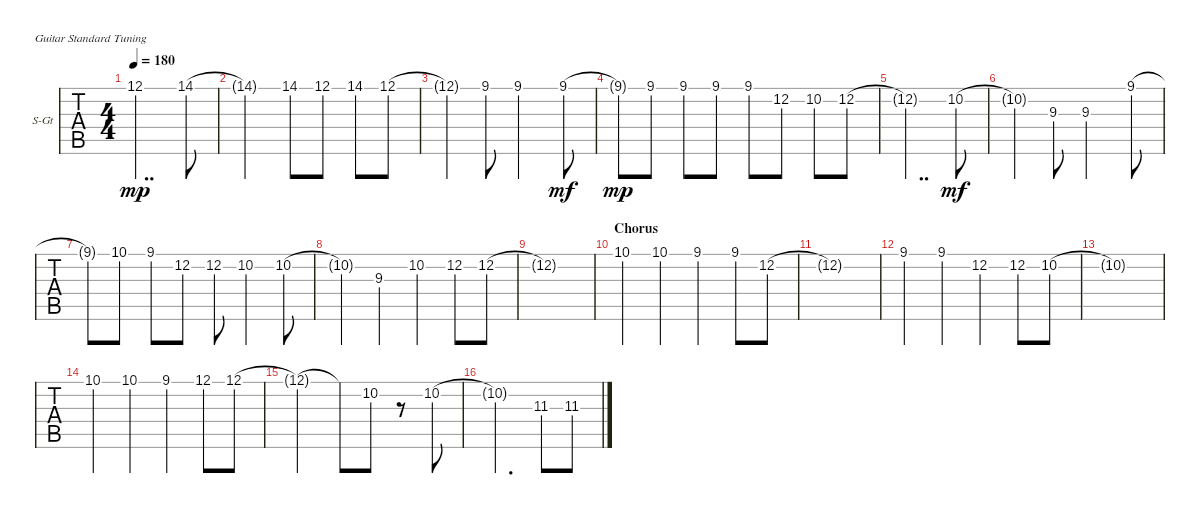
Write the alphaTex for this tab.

\defaultSystemsLayout 4
\bracketExtendMode groupsimilarinstruments
\firstSystemTrackNameOrientation horizontal
\otherSystemsTrackNameOrientation horizontal
\track ("Vocals" "S-Gt") {solo instrument acousticguitarsteel}
\staff {tabs}
\tuning (E4 B3 G3 D3 A2 E2)
\ts (4 4)
\tempo 180
\clef g2
\ks c
12.1{t}.2{dd dy mp} 14.1.8 |
14.1{t}.2 14.1.8 12.1.8 14.1.8 12.1.8 |
12.1{t}.4 9.1.8 9.1.2 9.1.8{dy mf} |
9.1{t}.8{dy mp} 9.1.8 9.1.8 9.1.8 9.1.8 12.2.8 10.2.8 12.2.8 |
12.2{t}.2{dd} 10.2.8{dy mf} |
10.2{t}.4 9.3.8 9.3.2 9.1.8 |
9.1{t}.8 10.1.8 9.1.8 12.2.8 12.2.8 10.2.4 10.2.8 |
10.2{t}.4 9.3.4 10.2.4 12.2.8 12.2.8 |
12.2{t}.1 |
\section ("" "Chorus")
10.1.4 10.1.4 9.1.4 9.1.8 12.2.8 |
12.2{t}.1 |
9.1.4 9.1.4 12.2.4 12.2.8 10.2.8 |
10.2{t}.1 |
10.1.4 10.1.4 9.1.4 12.1.8 12.1.8 |
12.1{t}.2 12.1{t}.8 10.2.8 r.8 10.2.8 |
10.2{t}.2{d} 11.3.8 11.3.8
